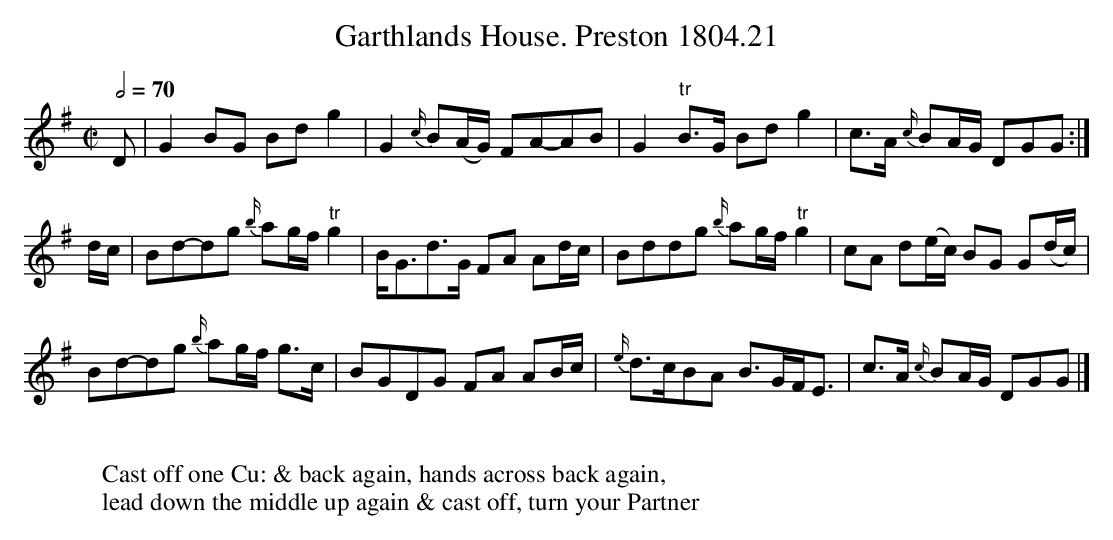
X:1
T:Garthlands House. Preston 1804.21
M:C|
L:1/8
Q:1/2=70
K:G
D|G2BG Bdg2|G2 {c/}B(A/G/) FA-AB|\\
G2"tr"B>G Bdg2|c>A {c/}BA/G/ DGG:|
d/c/|Bd-dg {b/}ag/f/ "tr"g2|B<Gd>G FA Ad/c/|\\
Bddg {b/}ag/f/ "tr"g2|cA d(e/c/) BG G(d/c/)|
Bd-dg {b/}ag/f/ g>c|BGDG FA AB/c/|\\
{e/}d>cBA B>GF<E|c>A {c/}BA/G/ DGG|]
W:
W:Cast off one Cu: & back again, hands across back again,
W:lead down the middle up again & cast off, turn your Partner
